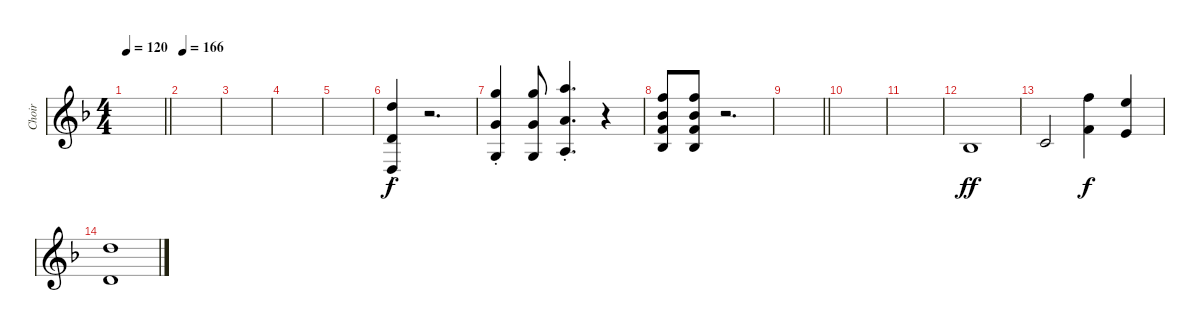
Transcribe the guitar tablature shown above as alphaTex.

\track ("Choir" "Choir") {instrument choiraahs}
\staff {score}
\tuning (E4 B3 G3 D3 A2 E2) {hide}
\ts (4 4)
\tempo 120
\clef g2
\barLineRight lightlight
\ks f
|
\section ("" "")
\tempo 166
|
|
|
|
(10.1{st} 7.3{st} 5.5{st}).4{dy f} r.2{d} |
(15.1{st} 12.3{st} 10.5{st}).4 (15.1 12.3 10.5).8 (17.1{st} 14.3{st} 12.5{st}).4{d} r.4 |
(18.2 15.3 15.4 13.5).8 (18.2 15.3 15.4 13.5).8 r.2{d} |
\barLineRight lightlight
|
\section ("" "")
|
|
13.5.1{dy ff} |
15.5.2 (22.3 20.5).4{dy f} (21.3 19.5).4 |
(19.3 17.5).1
